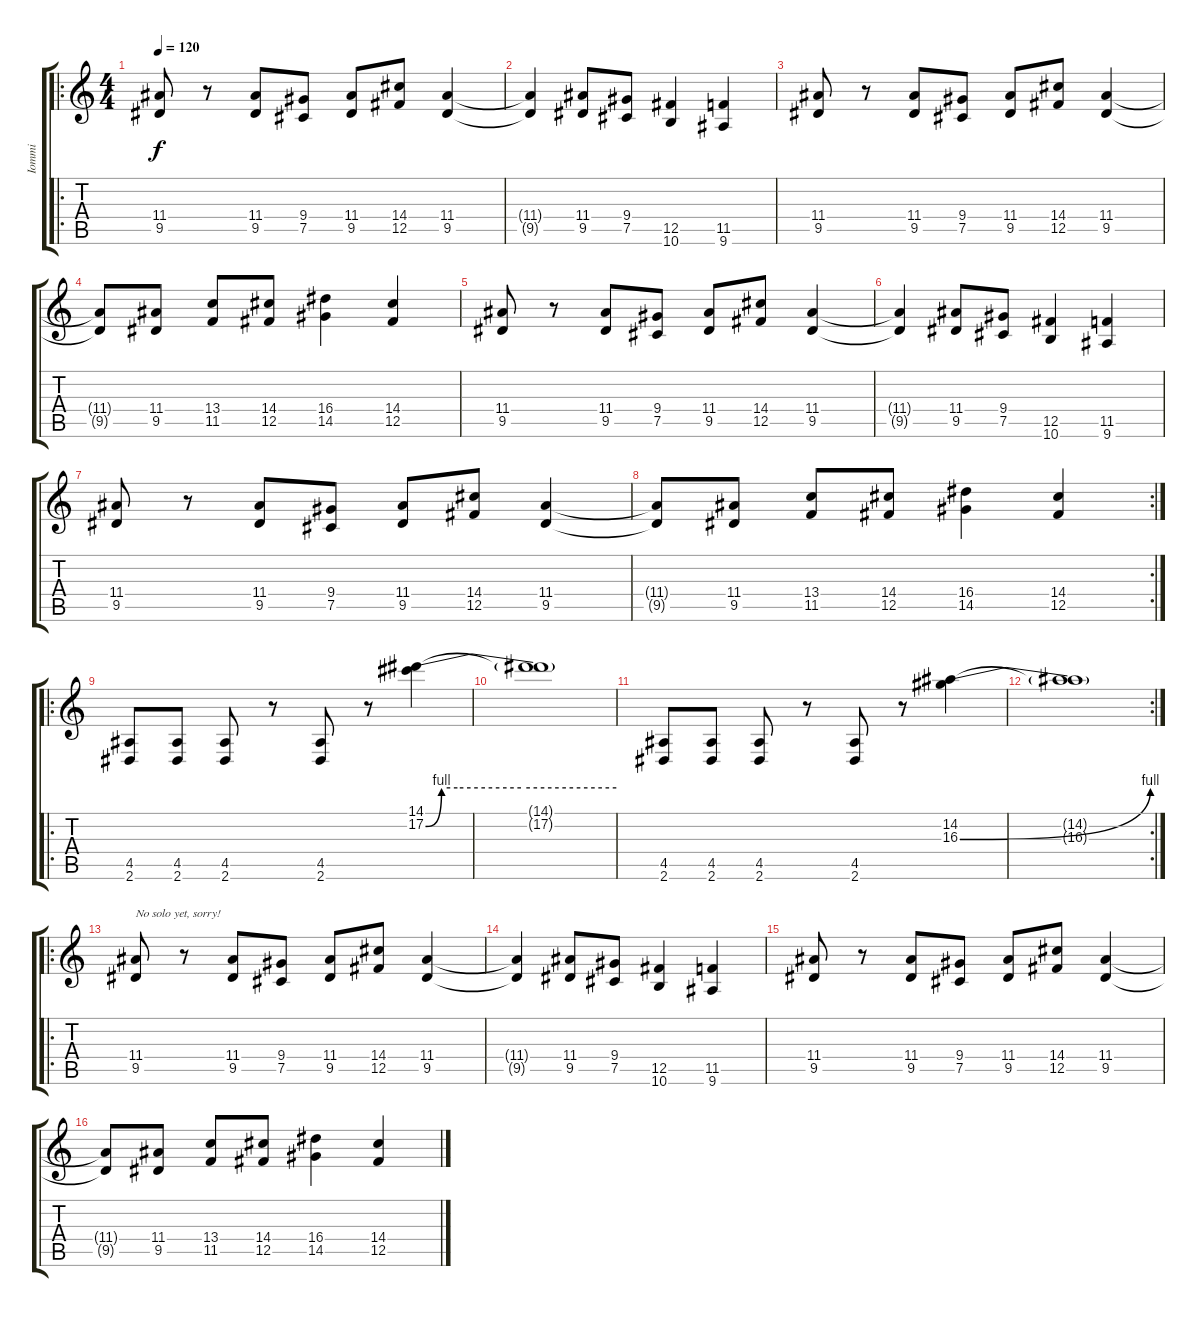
\track ("Iommi" "Iommi") {instrument distortionguitar}
\staff {score tabs}
\tuning (Db4 Ab3 E3 B2 Gb2 Db2) {hide}
\ro
\ts (4 4)
\tempo 120
\clef g2
\ks c
(11.4 9.5).8{dy f} r.8 (11.4 9.5).8 (9.4 7.5).8 (11.4 9.5).8 (14.4 12.5).8 (11.4 9.5).4 |
(11.4{t} 9.5{t}).4 (11.4 9.5).8 (9.4 7.5).8 (12.5 10.6).4 (11.5 9.6).4 |
(11.4 9.5).8 r.8 (11.4 9.5).8 (9.4 7.5).8 (11.4 9.5).8 (14.4 12.5).8 (11.4 9.5).4 |
(11.4{t} 9.5{t}).8 (11.4 9.5).8 (13.4 11.5).8 (14.4 12.5).8 (16.4 14.5).4 (14.4 12.5).4 |
(11.4 9.5).8 r.8 (11.4 9.5).8 (9.4 7.5).8 (11.4 9.5).8 (14.4 12.5).8 (11.4 9.5).4 |
(11.4{t} 9.5{t}).4 (11.4 9.5).8 (9.4 7.5).8 (12.5 10.6).4 (11.5 9.6).4 |
(11.4 9.5).8 r.8 (11.4 9.5).8 (9.4 7.5).8 (11.4 9.5).8 (14.4 12.5).8 (11.4 9.5).4 |
\rc 2
(11.4{t} 9.5{t}).8 (11.4 9.5).8 (13.4 11.5).8 (14.4 12.5).8 (16.4 14.5).4 (14.4 12.5).4 |
\ro
(4.5 2.6).8 (4.5 2.6).8 (4.5 2.6).8 r.8 (4.5 2.6).8 r.8 (14.1 17.2{be (custom 0 0 5 4 10 4 30 4 60 4)}).4 |
(14.1{t} 17.2{t}).1 |
(4.5 2.6).8 (4.5 2.6).8 (4.5 2.6).8 r.8 (4.5 2.6).8 r.8 (14.2 16.3{be (bend 0 0 60 4)}).4 |
\rc 2
(14.2{t} 16.3{t}).1 |
\ro
(11.4 9.5).8{txt "No solo yet, sorry!"} r.8 (11.4 9.5).8 (9.4 7.5).8 (11.4 9.5).8 (14.4 12.5).8 (11.4 9.5).4 |
(11.4{t} 9.5{t}).4 (11.4 9.5).8 (9.4 7.5).8 (12.5 10.6).4 (11.5 9.6).4 |
(11.4 9.5).8 r.8 (11.4 9.5).8 (9.4 7.5).8 (11.4 9.5).8 (14.4 12.5).8 (11.4 9.5).4 |
(11.4{t} 9.5{t}).8 (11.4 9.5).8 (13.4 11.5).8 (14.4 12.5).8 (16.4 14.5).4 (14.4 12.5).4
